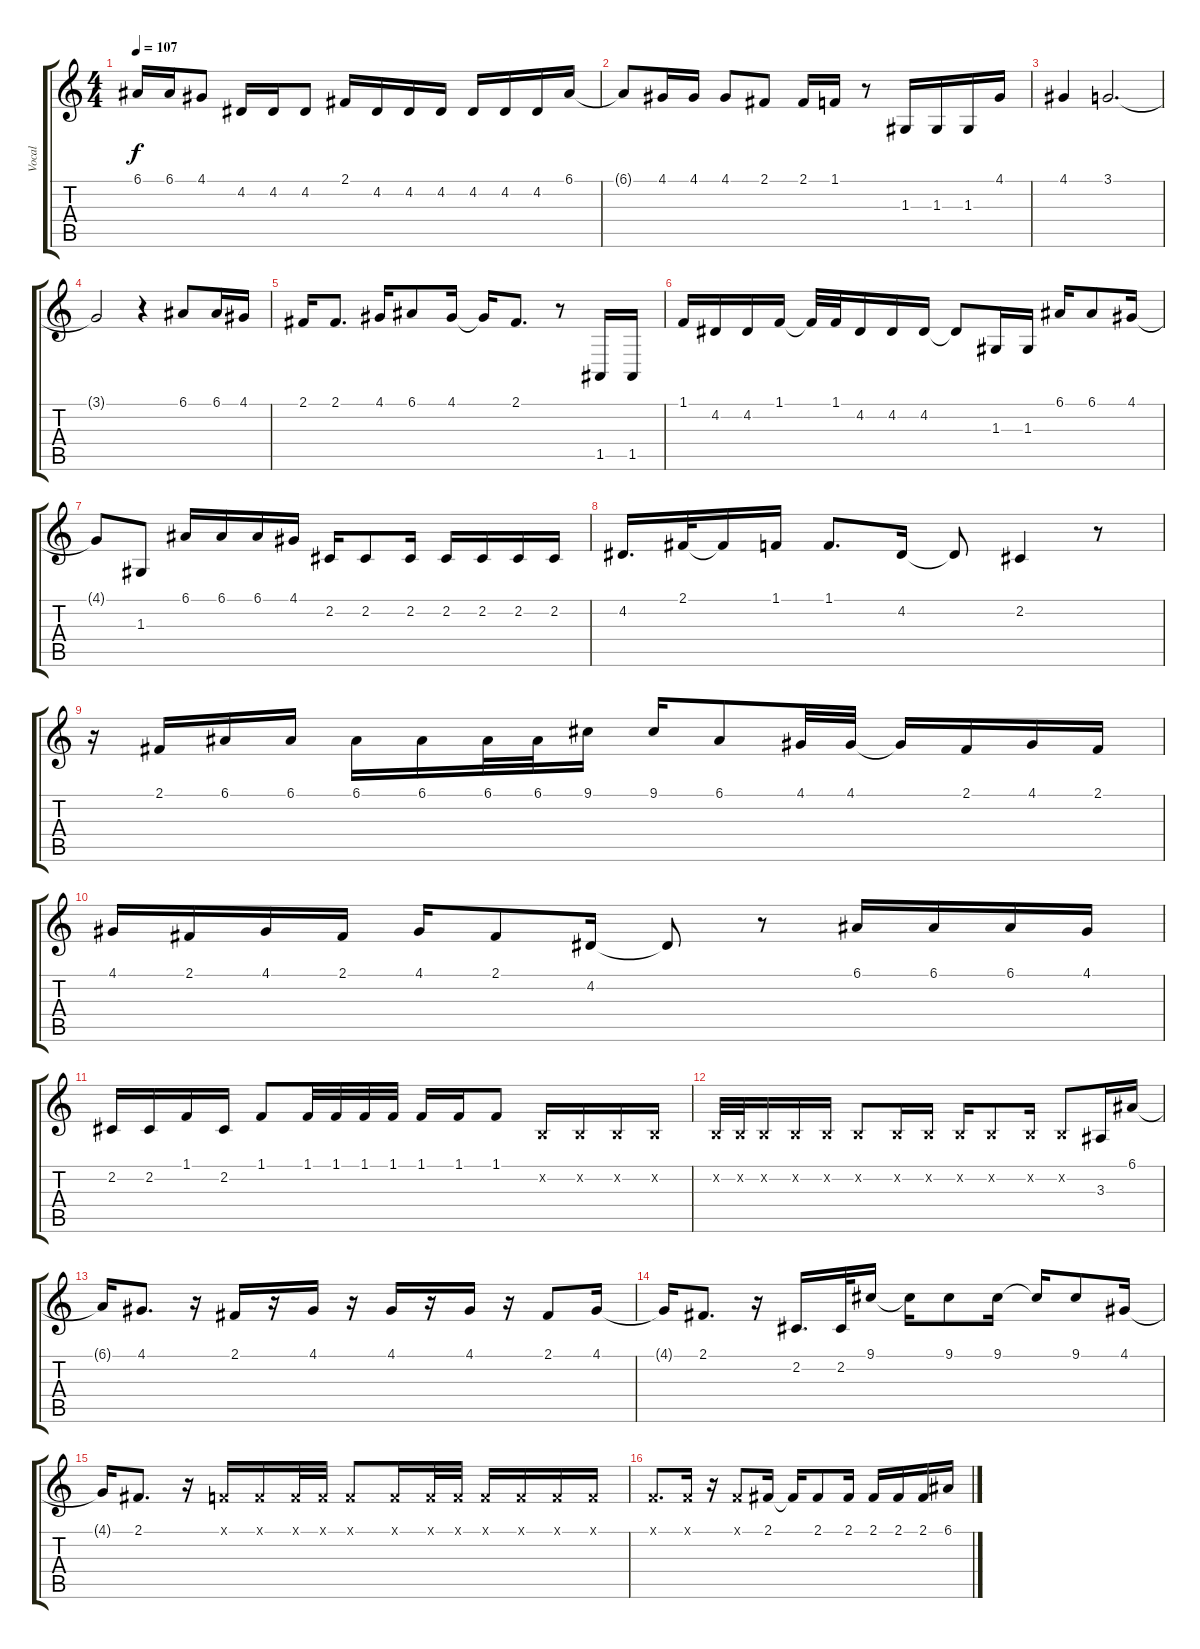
\track ("Vocal" "Vocal") {instrument lead1square}
\staff {score tabs}
\tuning (E4 B3 G3 D3 A2 E2) {hide}
\ts (4 4)
\tempo 107
\clef g2
\ks c
6.1{t}.16{dy f} 6.1.16 4.1.8 4.2.16 4.2.16 4.2.8 2.1.16 4.2.16 4.2.16 4.2.16 4.2.16 4.2.16 4.2.16 6.1.16 |
6.1{t}.8 4.1.16 4.1.16 4.1.8 2.1.8 2.1.16 1.1.16 r.8 1.3.16 1.3.16 1.3.16 4.1.16 |
4.1.4 3.1.2{d} |
3.1{t}.2 r.4 6.1.8 6.1.16 4.1.16 |
2.1.16 2.1.8{d} 4.1.16 6.1.8 4.1.16 4.1{t}.16 2.1.8{d} r.8 1.5.16 1.5.16 |
1.1.16 4.2.16 4.2.16 1.1.16 1.1{t}.32 1.1.32 4.2.16 4.2.16 4.2.16 4.2{t}.8 1.3.16 1.3.16 6.1.16 6.1.8 4.1.16 |
4.1{t}.8 1.3.8 6.1.16 6.1.16 6.1.16 4.1.16 2.2.16 2.2.8 2.2.16 2.2.16 2.2.16 2.2.16 2.2.16 |
4.2.16{d} 2.1.32 2.1{t}.16 1.1.16 1.1.8{d} 4.2.16 4.2{t}.8 2.2.4 r.8 |
r.16 2.1.16 6.1.16 6.1.16 6.1.16 6.1.16 6.1.32 6.1.32 9.1.16 9.1.16 6.1.8 4.1.32 4.1.32 4.1{t}.16 2.1.16 4.1.16 2.1.16 |
4.1.16 2.1.16 4.1.16 2.1.16 4.1.16 2.1.8 4.2.16 4.2{t}.8 r.8 6.1.16 6.1.16 6.1.16 4.1.16 |
2.2.16 2.2.16 1.1.16 2.2.16 1.1.8 1.1.32 1.1.32 1.1.32 1.1.32 1.1.16 1.1.16 1.1.8 0.2{x}.16 0.2{x}.16 0.2{x}.16 0.2{x}.16 |
0.2{x}.32 0.2{x}.32 0.2{x}.16 0.2{x}.16 0.2{x}.16 0.2{x}.8 0.2{x}.16 0.2{x}.16 0.2{x}.16 0.2{x}.8 0.2{x}.16 0.2{x}.8 3.3.16 6.1.16 |
6.1{t}.16 4.1.8{d} r.16 2.1.16 r.16 4.1.16 r.16 4.1.16 r.16 4.1.16 r.16 2.1.8 4.1.16 |
4.1{t}.16 2.1.8{d} r.16 2.2.16{d} 2.2.32 9.1.16 9.1{t}.16 9.1.8 9.1.16 9.1{t}.16 9.1.8 4.1.16 |
4.1{t}.16 2.1.8{d} r.16 1.1{x}.16 1.1{x}.16 1.1{x}.32 1.1{x}.32 1.1{x}.8 1.1{x}.16 1.1{x}.32 1.1{x}.32 1.1{x}.16 1.1{x}.16 1.1{x}.16 1.1{x}.16 |
1.1{x}.8{d} 1.1{x}.16 r.16 1.1{x}.8 2.1.16 2.1{t}.16 2.1.8 2.1.16 2.1.16 2.1.16 2.1.16 6.1.16
